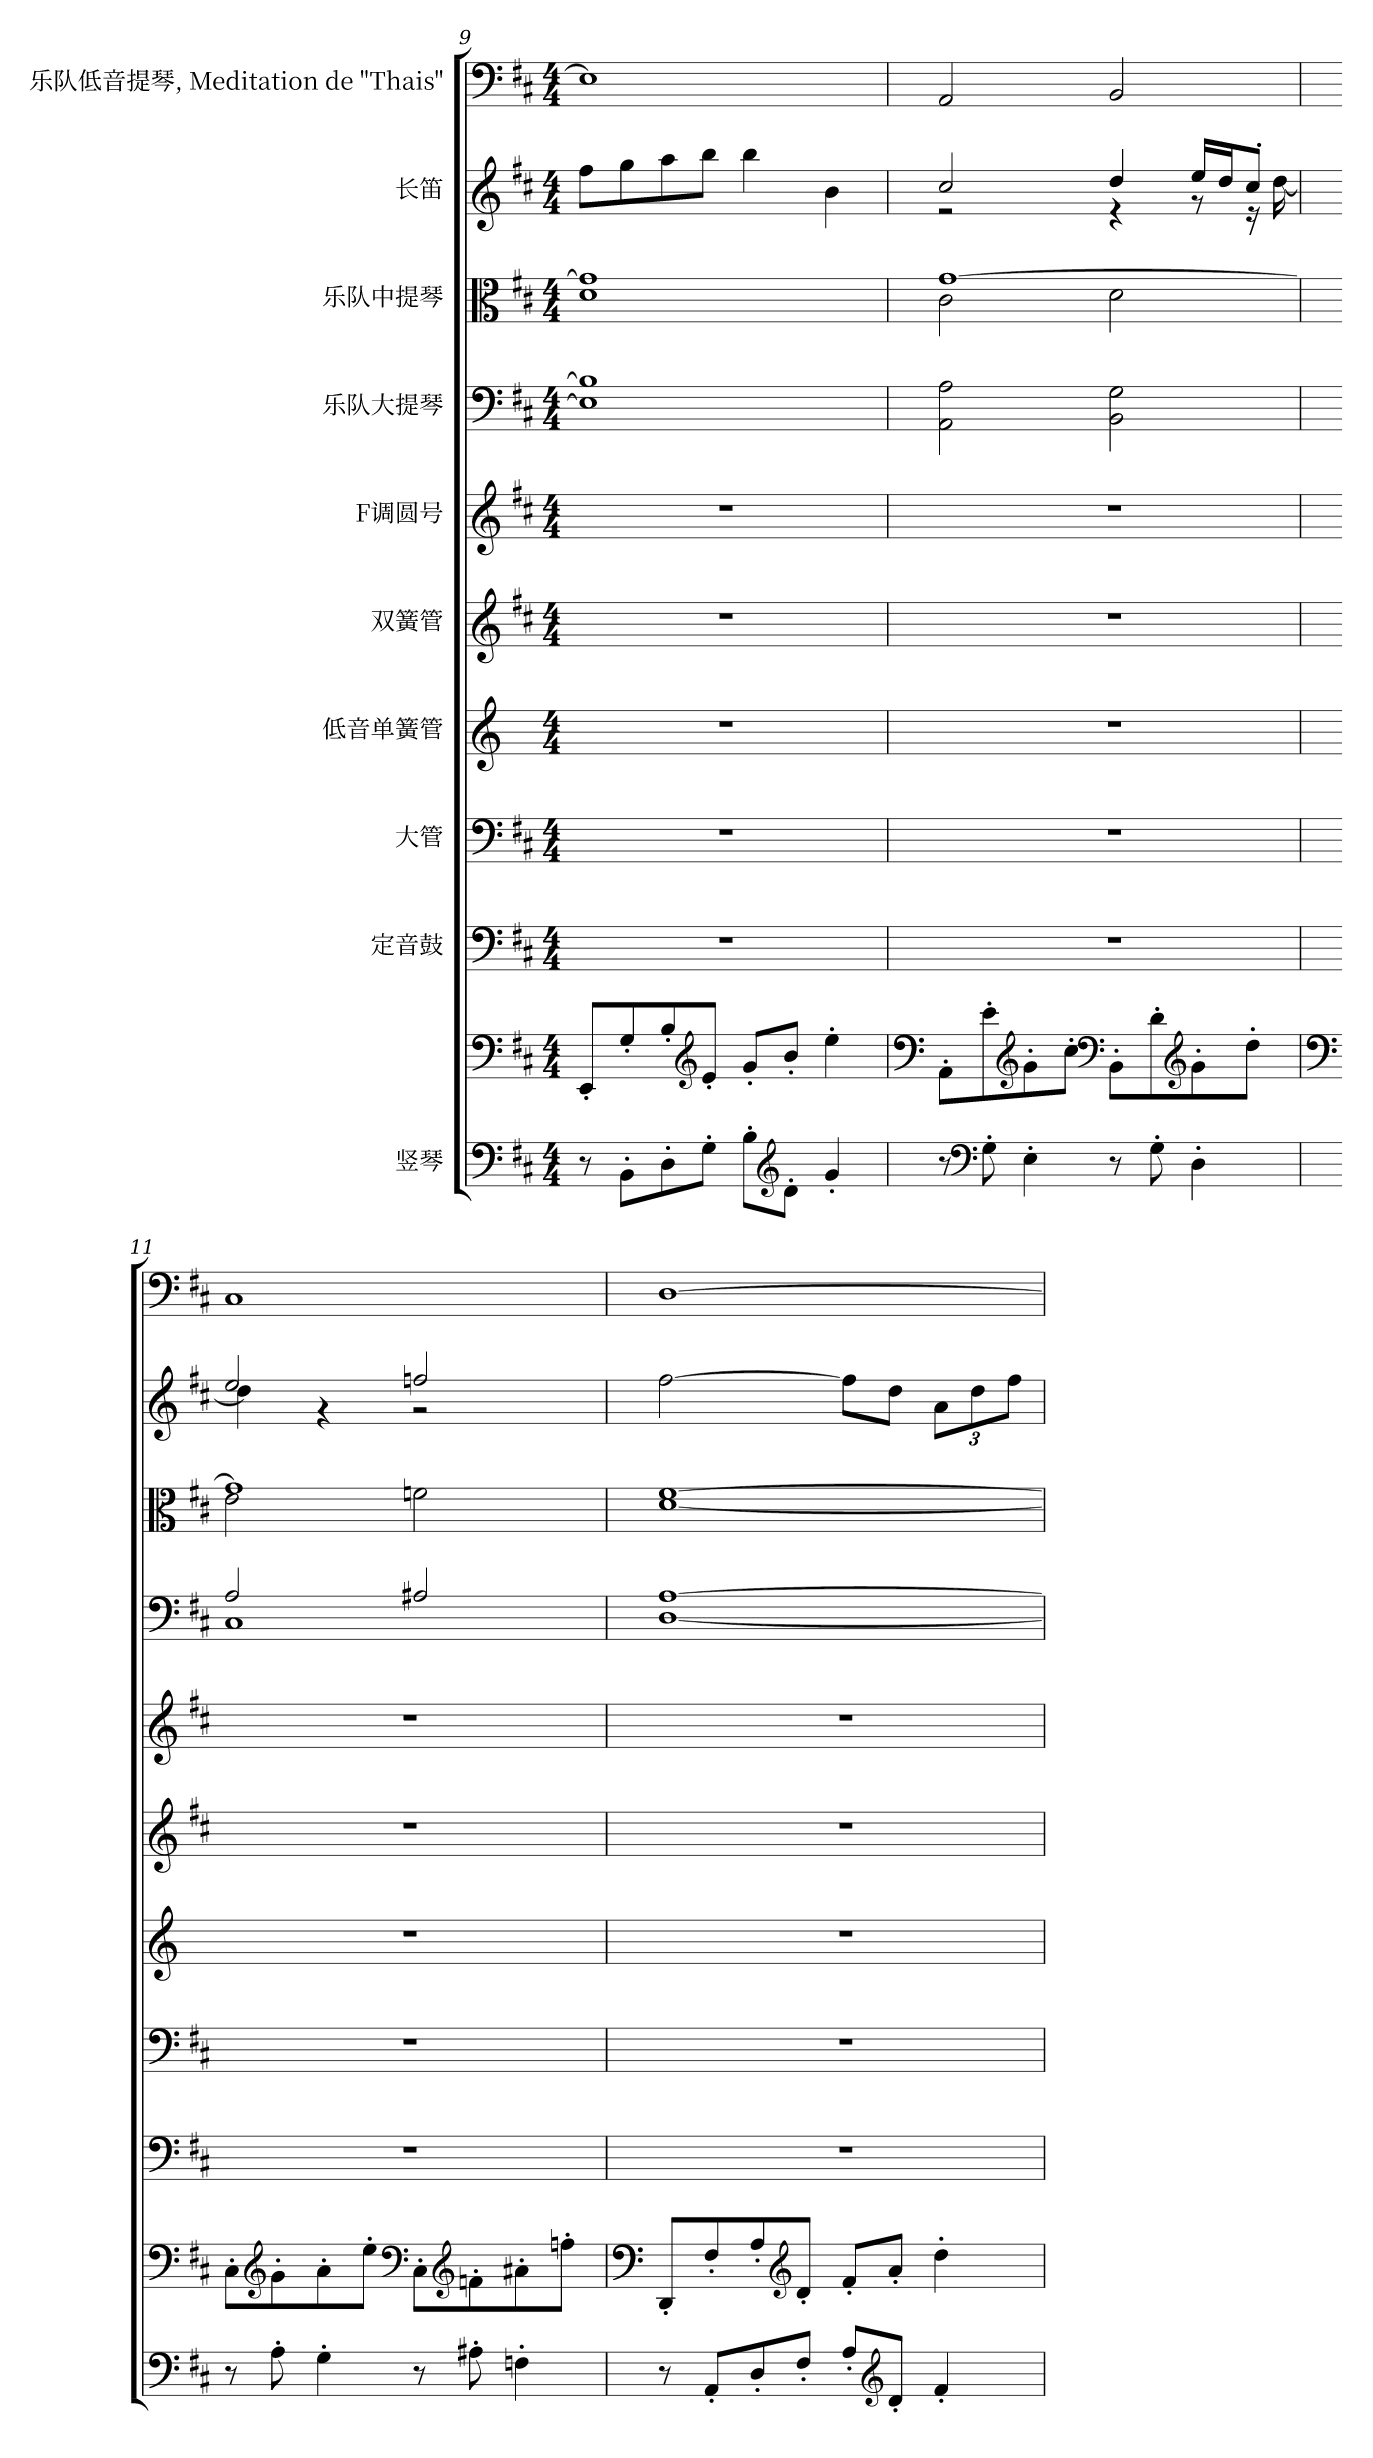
**kern	**kern	**kern	**kern	**kern	**kern	**kern	**kern	**kern	**kern	**kern
*part10	*part10	*part9	*part8	*part7	*part6	*part5	*part4	*part3	*part2	*part1
*staff11	*staff10	*staff9	*staff8	*staff7	*staff6	*staff5	*staff4	*staff3	*staff2	*staff1
*I"竖琴	*	*I"定音鼓	*I"大管	*I"低音单簧管	*I"双簧管	*I"F调圆号	*I"乐队大提琴	*I"乐队中提琴	*I"长笛	*I"乐队低音提琴, Meditation de &quot;Thais&quot;
*clefF4	*clefF4	*clefF4	*clefF4	*clefG2	*clefG2	*clefG2	*clefF4	*clefC3	*clefG2	*clefF4
*	*	*	*	*ITrd8c14	*	*ITrd4c7	*	*	*	*ITrd7c12
*k[f#c#]	*k[f#c#]	*k[f#c#]	*k[f#c#]	*k[]	*k[f#c#]	*k[f#]	*k[f#c#]	*k[f#c#]	*k[f#c#]	*k[f#c#]
*M4/4	*M4/4	*M4/4	*M4/4	*M4/4	*M4/4	*M4/4	*M4/4	*M4/4	*M4/4	*M4/4
=9	=9	=9	=9	=9	=9	=9	=9	=9	=9	=9
8r	8EE'/L	1r	1r	1r	1r	1r	1E] 1B]	1d 1g]	8ff#\L	1EE]
8BB'\L	8G'/	.	.	.	.	.	.	.	8gg\	.
8D'\	8B'/	.	.	.	.	.	.	.	8aa\	.
*	*clefG2	*	*	*	*	*	*	*	*	*
8G'\J	8e'/J	.	.	.	.	.	.	.	8bb\J	.
8B'\L	8g'/L	.	.	.	.	.	.	.	4bb\	.
*clefG2	*	*	*	*	*	*	*	*	*	*
8d'\J	8b'/J	.	.	.	.	.	.	.	.	.
4g'/	4ee'\	.	.	.	.	.	.	.	4b\	.
!!LO:PB:g=z
=10	=10	=10	=10	=10	=10	=10	=10	=10	=10	=10
*	*clefF4	*	*	*	*	*	*	*	*	*
*	*	*	*	*	*	*	*	*^	*^	*
8r	8AA'\L	1r	1r	1r	1r	1r	2AA\ 2A\	[1g	2c#\	2cc#/	2r	2AAA/
*clefF4	*	*	*	*	*	*	*	*	*	*	*	*
8G'\	8e'\	.	.	.	.	.	.	.	.	.	.	.
*	*clefG2	*	*	*	*	*	*	*	*	*	*	*
4E'\	8g'\	.	.	.	.	.	.	.	.	.	.	.
.	8cc#'\J	.	.	.	.	.	.	.	.	.	.	.
*	*clefF4	*	*	*	*	*	*	*	*	*	*	*
8r	8BB'\L	.	.	.	.	.	2BB\ 2G\	.	2d\	4dd/	4r	2BBB/
8G'\	8d'\	.	.	.	.	.	.	.	.	.	.	.
*	*clefG2	*	*	*	*	*	*	*	*	*	*	*
4D'\	8g'\	.	.	.	.	.	.	.	.	16ee/LL	8r	.
.	.	.	.	.	.	.	.	.	.	16dd/J	.	.
.	8dd'\J	.	.	.	.	.	.	.	.	8cc#'/J	16r	.
.	.	.	.	.	.	.	.	.	.	.	[16dd\	.
=11	=11	=11	=11	=11	=11	=11	=11	=11	=11	=11	=11	=11
*	*clefF4	*	*	*	*	*	*	*	*	*	*	*
*	*	*	*	*	*	*	*	*	*	*	*	*MM64
*	*	*	*	*	*	*	*^	*	*	*	*	*
8r	8C#'\L	1r	1r	1r	1r	1r	2A/	1C#	1g]	2e\	2ee/	4dd\]	1CC#
*	*clefG2	*	*	*	*	*	*	*	*	*	*	*	*
8A'\	8g'\	.	.	.	.	.	.	.	.	.	.	.	.
4G'\	8a'\	.	.	.	.	.	.	.	.	.	.	4r	.
.	8ee'\J	.	.	.	.	.	.	.	.	.	.	.	.
*	*clefF4	*	*	*	*	*	*	*	*	*	*	*	*
8r	8C#'\L	.	.	.	.	.	2A#X/	.	.	2fn\	2ffn/	2r	.
*	*clefG2	*	*	*	*	*	*	*	*	*	*	*	*
8A#X'\	8fn'\	.	.	.	.	.	.	.	.	.	.	.	.
4Fn'\	8a#X'\	.	.	.	.	.	.	.	.	.	.	.	.
.	8ffn'\J	.	.	.	.	.	.	.	.	.	.	.	.
*	*	*	*	*	*	*	*v	*v	*	*	*v	*v	*
*	*	*	*	*	*	*	*	*v	*v	*	*
!!LO:PB:g=z
=12	=12	=12	=12	=12	=12	=12	=12	=12	=12	=12
*	*clefF4	*	*	*	*	*	*	*	*	*
*	*	*	*	*	*	*	*	*	*	*MM65
8r	8DD'/L	1r	1r	1r	1r	1r	[1D [1A	[1d [1f#	[2ff#\	[1DD
8AA'/L	8F#'/	.	.	.	.	.	.	.	.	.
8D'/	8A'/	.	.	.	.	.	.	.	.	.
*	*clefG2	*	*	*	*	*	*	*	*	*
8F#'/J	8d'/J	.	.	.	.	.	.	.	.	.
8A'/L	8f#'/L	.	.	.	.	.	.	.	8ff#\L]	.
*clefG2	*	*	*	*	*	*	*	*	*	*
8d'/J	8a'/J	.	.	.	.	.	.	.	8dd\J	.
*	*	*	*	*	*	*	*	*	*Xbrackettup	*
4f#'/	4dd'\	.	.	.	.	.	.	.	12a\L	.
.	.	.	.	.	.	.	.	.	12dd\	.
.	.	.	.	.	.	.	.	.	12ff#\J	.
=	=	=	=	=	=	=	=	=	=	=
*-	*-	*-	*-	*-	*-	*-	*-	*-	*-	*-
